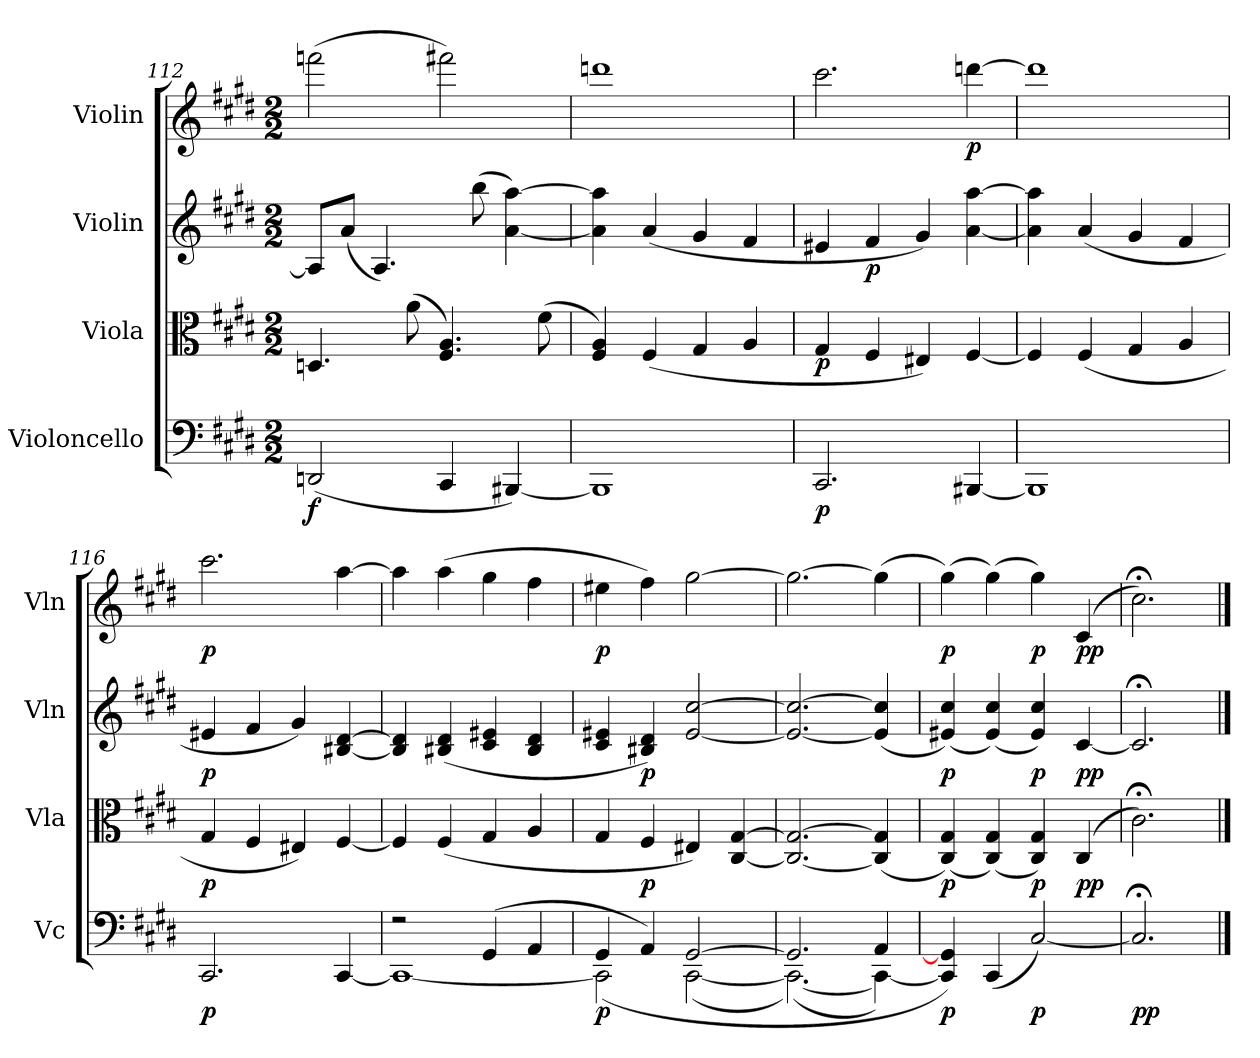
**kern	**dynam	**kern	**dynam	**kern	**dynam	**kern	**dynam
*part4	*part4	*part3	*part3	*part2	*part2	*part1	*part1
*staff4	*staff4	*staff3	*staff3	*staff2	*staff2	*staff1	*staff1
*I"Violoncello	*	*I"Viola	*	*I"Violin	*	*I"Violin	*
*I'Vc	*	*I'Vla	*	*I'Vln	*	*I'Vln	*
*clefF4	*	*clefC3	*	*clefG2	*	*clefG2	*
*k[f#c#g#d#]	*	*k[f#c#g#d#]	*	*k[f#c#g#d#]	*	*k[f#c#g#d#]	*
*M2/2	*	*M2/2	*	*M2/2	*	*M2/2	*
=112	=112	=112	=112	=112	=112	=112	=112
(2DDn/	f	4.Dn/	.	8A/L]	.	(2fffn\	.
.	.	.	.	(8a/J	.	.	.
.	.	.	.	4.A/)	.	.	.
.	.	(8a\	.	.	.	.	.
4CC#/	.	4.F#/ 4.A/)	.	.	.	2fff#X\)	.
.	.	.	.	(8bb\	.	.	.
[4BBB#X/)	.	.	.	[4a\ [4aa\)	.	.	.
.	.	(8f#\	.	.	.	.	.
=113	=113	=113	=113	=113	=113	=113	=113
1BBB#]	.	4F#/ 4A/)	.	4a]\ 4aa]\	.	1dddn	.
.	.	(4F#/	.	(4a/	.	.	.
.	.	4G#/	.	4g#/	.	.	.
.	.	4A/	.	4f#/	.	.	.
=114	=114	=114	=114	=114	=114	=114	=114
2.CC#/	p	4G#/	p	4e#X/	.	2.ccc#\	.
.	.	4F#/	.	4f#/	p	.	.
.	.	4E#X/)	.	4g#/)	.	.	.
[4BBB#X/	.	[4F#/	.	[4a\ [4aa\	.	[4dddn\	p
=115	=115	=115	=115	=115	=115	=115	=115
1BBB#]	.	4F#/]	.	4a]\ 4aa]\	.	1ddd]	.
.	.	(4F#/	.	(4a/	.	.	.
.	.	4G#/	.	4g#/	.	.	.
.	.	4A/	.	4f#/	.	.	.
=116	=116	=116	=116	=116	=116	=116	=116
2.CC#/	p	4G#/	p	4e#X/	p	2.ccc#\	p
.	.	4F#/	.	4f#/	.	.	.
.	.	4E#X/)	.	4g#/)	.	.	.
[4CC#/	.	[4F#/	.	[4B#X/ [4d#/	.	[4aa\	.
=117	=117	=117	=117	=117	=117	=117	=117
*^	*	*	*	*	*	*	*
2r	1CC#_	.	4F#/]	.	4B#]/ 4d#]/	.	4aa\]	.
.	.	.	(4F#/	.	(4B#X/ 4d#/	.	(4aa\	.
(4GG#/	.	.	4G#/	.	4c#/ 4e#X/	.	4gg#\	.
4AA/	.	.	4A/	.	4B#/ 4d#/	.	4ff#\	.
=118	=118	=118	=118	=118	=118	=118	=118	=118
4GG#/	(2CC#\]	p	4G#/	.	4c#/ 4e#X/	.	4ee#X\	p
4AA/)	.	.	4F#/	p	4B#X/ 4d#/)	p	4ff#\)	.
[2GG#/	([2CC#\	.	4E#X/)	.	[2e#/ [2cc#/	.	[2gg#\	.
.	.	.	[4C#/ [4G#/	.	.	.	.	.
=119	=119	=119	=119	=119	=119	=119	=119	=119
2.GG#/]	(2.CC#\_)	.	2.C#_/ 2.G#_/	.	2.e#_/ 2.cc#_/	.	2.gg#\_	.
4AA/	4CC#\_)	.	(4C#]/ 4G#]/	.	(4e#]/ 4cc#]/	.	(4gg#\]	.
*v	*v	*	*	*	*	*	*	*
=120	=120	=120	=120	=120	=120	=120	=120
4CC#]/ 4GG#]/)	p	(4C#/ 4G#/)	p	(4e#X/ 4cc#/)	p	(4gg#\)	p
(4CC#/	.	(4C#/ 4G#/)	.	(4e#/ 4cc#/)	.	(4gg#\)	.
[2C#/)	p	4C#/ 4G#/)	p	4e#/ 4cc#/)	p	4gg#\)	p
.	.	(4C#/	pp	[4c#/	pp	(4c#/	pp
=121	=121	=121	=121	=121	=121	=121	=121
2.C#;</]	pp	2.c#;<\)	.	2.c#;</]	.	2.cc#;<\)	.
==	==	==	==	==	==	==	==
*-	*-	*-	*-	*-	*-	*-	*-
